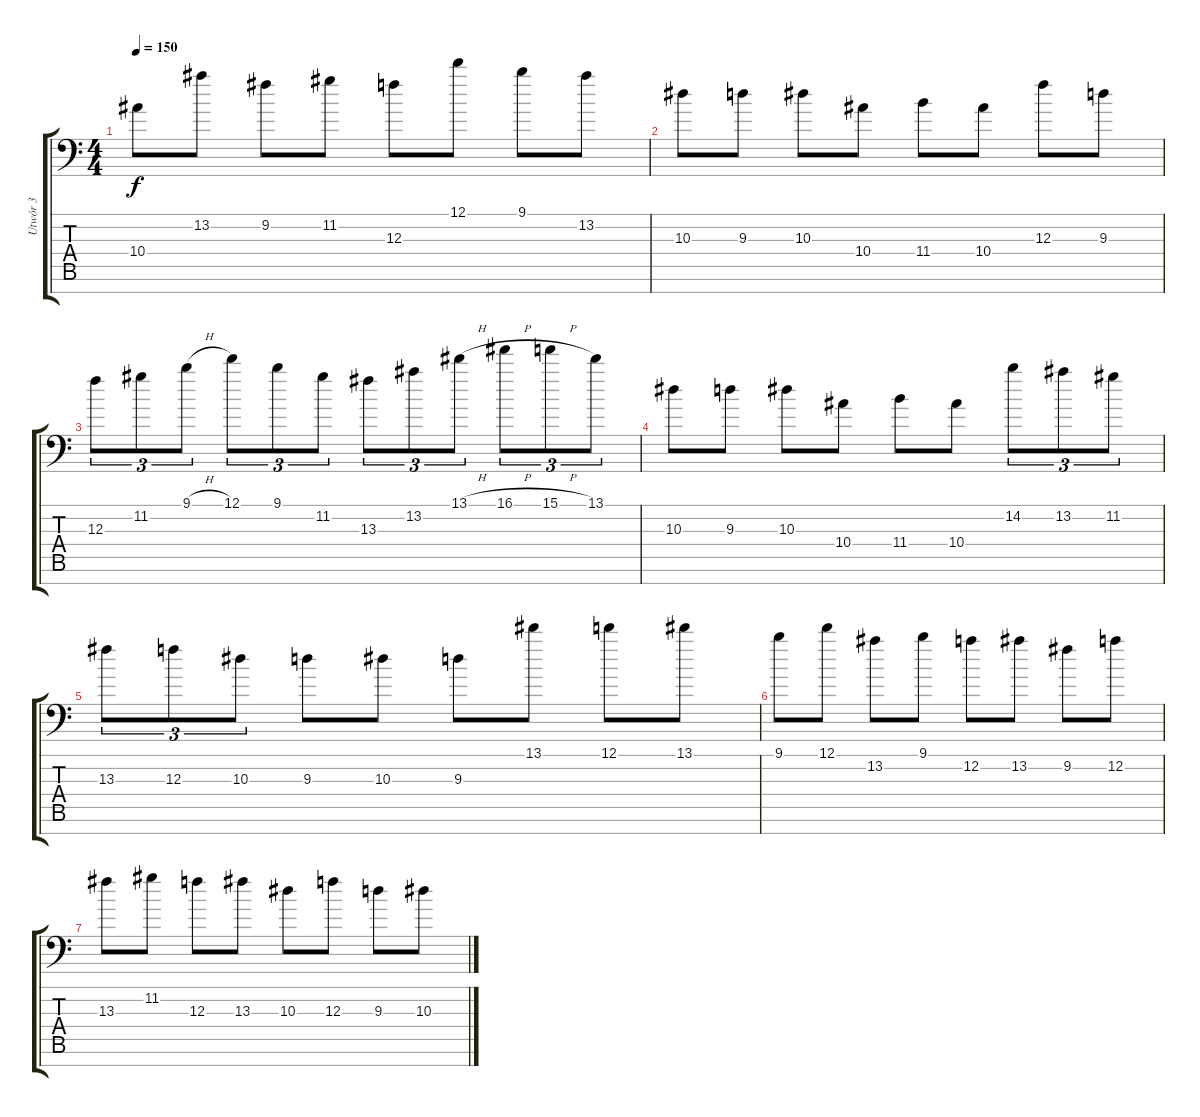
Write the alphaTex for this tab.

\track ("Utwór 3" "Utwór 3") {instrument distortionguitar}
\staff {score tabs}
\tuning (D4 A3 F3 C3 G2 D2 A1) {hide}
\ts (4 4)
\tempo 150
\clef f4
\ks c
10.4.8{dy f} 13.2.8 9.2.8 11.2.8 12.3.8 12.1.8 9.1.8 13.2.8 |
10.3.8 9.3.8 10.3.8 10.4.8 11.4.8 10.4.8 12.3.8 9.3.8 |
12.3.8{tu (3 2)} 11.2.8{tu (3 2)} 9.1{h}.8{tu (3 2)} 12.1.8{tu (3 2)} 9.1.8{tu (3 2)} 11.2.8{tu (3 2)} 13.3.8{tu (3 2)} 13.2.8{tu (3 2)} 13.1{h}.8{tu (3 2)} 16.1{h}.8{tu (3 2)} 15.1{h}.8{tu (3 2)} 13.1.8{tu (3 2)} |
10.3.8 9.3.8 10.3.8 10.4.8 11.4.8 10.4.8 14.2.8{tu (3 2)} 13.2.8{tu (3 2)} 11.2.8{tu (3 2)} |
13.3.8{tu (3 2)} 12.3.8{tu (3 2)} 10.3.8{tu (3 2)} 9.3.8 10.3.8 9.3.8 13.1.8 12.1.8 13.1.8 |
9.1.8 12.1.8 13.2.8 9.1.8 12.2.8 13.2.8 9.2.8 12.2.8 |
13.3.8 11.2.8 12.3.8 13.3.8 10.3.8 12.3.8 9.3.8 10.3.8
